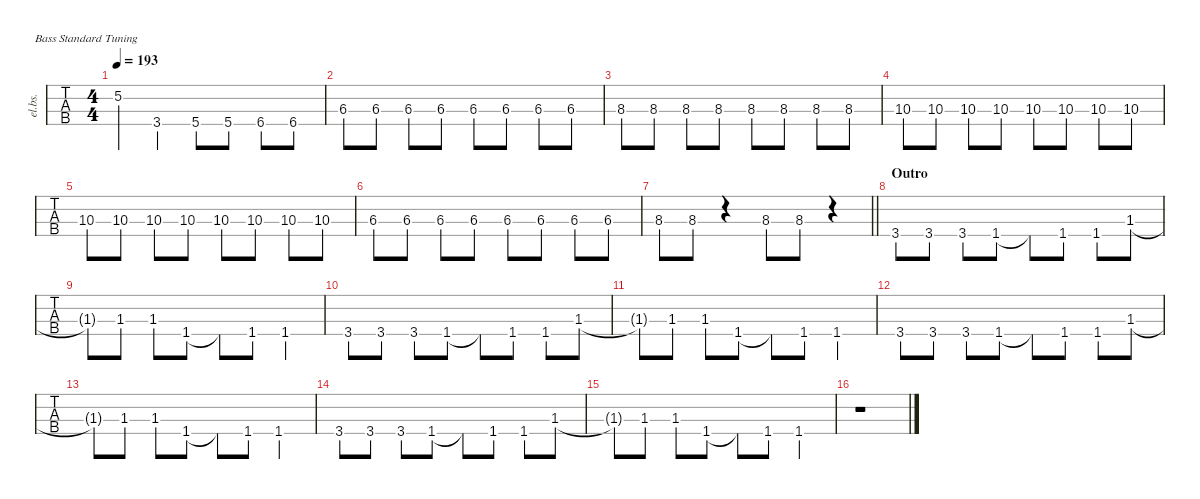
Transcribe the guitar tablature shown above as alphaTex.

\defaultSystemsLayout 4
\hideDynamics
\bracketExtendMode nobrackets
\otherSystemsTrackNameOrientation horizontal
\track ("山田リョウ" "el.bs.") {instrument electricbassfinger}
\staff {tabs}
\tuning (G2 D2 A1 E1)
\ts (4 4)
\tempo 193
\clef f4
\ks bb
5.2{t acc forcenatural}.4{dy mf} 3.4{acc forcenatural}.4 5.4{acc forcenatural}.8 5.4{acc forcenatural}.8 6.4{acc b}.8 6.4{acc b}.8 |
6.3{acc b}.8 6.3{acc b}.8 6.3{acc b}.8 6.3{acc b}.8 6.3{acc b}.8 6.3{acc b}.8 6.3{acc b}.8 6.3{acc b}.8 |
8.3{acc forcenatural}.8 8.3{acc forcenatural}.8 8.3{acc forcenatural}.8 8.3{acc forcenatural}.8 8.3{acc forcenatural}.8 8.3{acc forcenatural}.8 8.3{acc forcenatural}.8 8.3{acc forcenatural}.8 |
10.3{acc forcenatural}.8 10.3{acc forcenatural}.8 10.3{acc forcenatural}.8 10.3{acc forcenatural}.8 10.3{acc forcenatural}.8 10.3{acc forcenatural}.8 10.3{acc forcenatural}.8 10.3{acc forcenatural}.8 |
10.3{acc forcenatural}.8 10.3{acc forcenatural}.8 10.3{acc forcenatural}.8 10.3{acc forcenatural}.8 10.3{acc forcenatural}.8 10.3{acc forcenatural}.8 10.3{acc forcenatural}.8 10.3{acc forcenatural}.8 |
6.3{acc b}.8 6.3{acc b}.8 6.3{acc b}.8 6.3{acc b}.8 6.3{acc b}.8 6.3{acc b}.8 6.3{acc b}.8 6.3{acc b}.8 |
\barLineRight lightlight
8.3{acc forcenatural}.8 8.3{acc forcenatural}.8 r.4 8.3{acc forcenatural}.8 8.3{acc forcenatural}.8 r.4 |
\section ("" "Outro")
3.4{acc forcenatural}.8 3.4{acc forcenatural}.8 3.4{acc forcenatural}.8 1.4{acc forcenatural}.8 1.4{t acc forcenatural}.8 1.4{acc forcenatural}.8 1.4{acc forcenatural}.8 1.3{acc b}.8 |
1.3{t acc b}.8 1.3{acc b}.8 1.3{acc b}.8 1.4{acc forcenatural}.8 1.4{t acc forcenatural}.8 1.4{acc forcenatural}.8 1.4{acc forcenatural}.4 |
3.4{acc forcenatural}.8 3.4{acc forcenatural}.8 3.4{acc forcenatural}.8 1.4{acc forcenatural}.8 1.4{t acc forcenatural}.8 1.4{acc forcenatural}.8 1.4{acc forcenatural}.8 1.3{acc b}.8 |
1.3{t acc b}.8 1.3{acc b}.8 1.3{acc b}.8 1.4{acc forcenatural}.8 1.4{t acc forcenatural}.8 1.4{acc forcenatural}.8 1.4{acc forcenatural}.4 |
3.4{acc forcenatural}.8 3.4{acc forcenatural}.8 3.4{acc forcenatural}.8 1.4{acc forcenatural}.8 1.4{t acc forcenatural}.8 1.4{acc forcenatural}.8 1.4{acc forcenatural}.8 1.3{acc b}.8 |
1.3{t acc b}.8 1.3{acc b}.8 1.3{acc b}.8 1.4{acc forcenatural}.8 1.4{t acc forcenatural}.8 1.4{acc forcenatural}.8 1.4{acc forcenatural}.4 |
3.4{acc forcenatural}.8 3.4{acc forcenatural}.8 3.4{acc forcenatural}.8 1.4{acc forcenatural}.8 1.4{t acc forcenatural}.8 1.4{acc forcenatural}.8 1.4{acc forcenatural}.8 1.3{acc b}.8 |
1.3{t acc b}.8 1.3{acc b}.8 1.3{acc b}.8 1.4{acc forcenatural}.8 1.4{t acc forcenatural}.8 1.4{acc forcenatural}.8 1.4{acc forcenatural}.4 |
r.1
